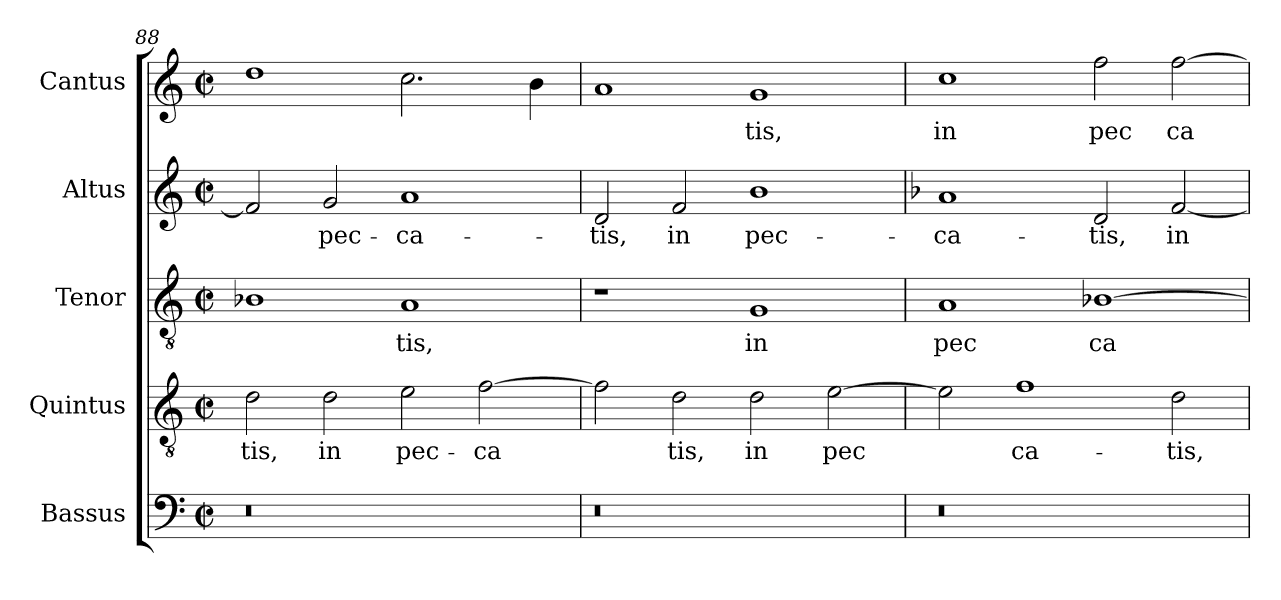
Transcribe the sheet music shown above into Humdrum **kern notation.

**kern	**kern	**text	**kern	**text	**kern	**text	**kern	**text
*part5	*part4	*part4	*part3	*part3	*part2	*part2	*part1	*part1
*staff5	*staff4	*staff4	*staff3	*staff3	*staff2	*staff2	*staff1	*staff1
*I"Bassus	*I"Quintus	*	*I"Tenor	*	*I"Altus	*	*I"Cantus	*
*I'Bassus	*I'Quintus	*	*I'Tenor	*	*I'Altus	*	*I'Cantus	*
*clefF4	*clefGv2	*	*clefGv2	*	*clefG2	*	*clefG2	*
*k[]	*k[]	*	*k[]	*	*k[]	*	*k[]	*
*C:	*C:	*	*C:	*	*C:	*	*C:	*
*M2/2	*M2/2	*	*M2/2	*	*M2/2	*	*M2/2	*
*met(c|)	*met(c|)	*	*met(c|)	*	*met(c|)	*	*met(c|)	*
=88	=88	=88	=88	=88	=88	=88	=88	=88
!	!	!LO:LY:b:cj	!	!LO:LY:b:cj	!	!LO:LY:b:cj	!	!LO:LY:b:cj
0r	2d\	-tis,	1B-X	.	2f/]	.	1dd	.
!	!	!LO:LY:b:cj	!	!	!	!LO:LY:b:cj	!	!
.	2d\	in	.	.	2g/	pec-	.	.
!	!	!LO:LY:b:cj	!	!LO:LY:b:cj	!	!LO:LY:b:cj	!	!LO:LY:b:cj
.	2e\	pec-	1A	tis,	1a	-ca-	2.cc\	.
!	!	!LO:LY:b:cj	!	!	!	!	!	!
.	[>2f\	-ca-	.	.	.	.	.	.
!	!	!	!	!	!	!	!	!LO:LY:b:cj
.	.	.	.	.	.	.	4b\	.
=89	=89	=89	=89	=89	=89	=89	=89	=89
!	!	!LO:LY:b:cj	!	!	!	!LO:LY:b:cj	!	!LO:LY:b:cj
0r	2f\]	--	1r	.	2d/	-tis,	1a	.
!	!	!LO:LY:b:cj	!	!	!	!LO:LY:b:cj	!	!
.	2d\	-tis,	.	.	2f/	in	.	.
!	!	!LO:LY:b:cj	!	!LO:LY:b:cj	!	!LO:LY:b:cj	!	!LO:LY:b:cj
.	2d\	in	1G	in	1b	pec-	1g	tis,
!	!	!LO:LY:b:cj	!	!	!	!	!	!
.	[>2e\	pec-	.	.	.	.	.	.
=90	=90	=90	=90	=90	=90	=90	=90	=90
*	*	*	*	*	*k[b-]	*	*	*
*	*	*	*	*	*F:	*	*	*
!	!	!LO:LY:b:cj	!	!LO:LY:b:cj	!	!LO:LY:b:cj	!	!LO:LY:b:cj
0r	2e\]	--	1A	pec	1a	-ca-	1cc	in
!	!	!LO:LY:b:cj	!	!	!	!	!	!
.	1f	-ca-	.	.	.	.	.	.
!	!	!	!	!LO:LY:b:cj	!	!LO:LY:b:cj	!	!LO:LY:b:cj
.	.	.	[>1B-X	ca	2d/	-tis,	2ff\	pec
!	!	!LO:LY:b:cj	!	!	!	!LO:LY:b:cj	!	!LO:LY:b:cj
.	2d\	-tis,	.	.	[<2f/	in	[>2ff\	ca
=	=	=	=	=	=	=	=	=
*-	*-	*-	*-	*-	*-	*-	*-	*-
